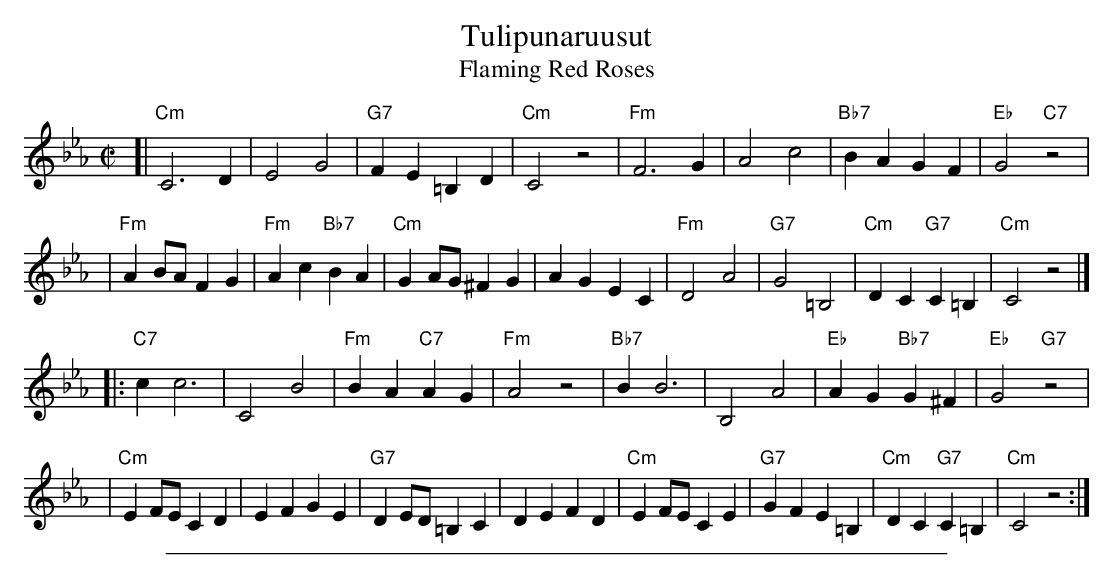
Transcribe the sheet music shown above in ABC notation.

X:1
T: Tulipunaruusut
T: Flaming Red Roses
M: C|
L: 1/4
K: Cm
[|"Cm"C3 D | E2G2 | "G7"FE =B,D | "Cm"C2 z2 \
| "Fm"F3 G | A2 c2 | "Bb7"BA GF | "Eb"G2 "C7"z2 |
| "Fm"AB/A/ FG | "Fm"Ac "Bb7"BA | "Cm"GA/G/ ^FG | AG EC \
| "Fm"D2 A2 | "G7"G2 =B,2 | "Cm"DC "G7"C=B, | "Cm"C2 z2 |]
|:"C7"c c3 | C2 B2 | "Fm"BA "C7"AG | "Fm"A2 z2 \
| "Bb7"B B3 | B,2 A2 | "Eb"AG "Bb7"G^F | "Eb"G2 "G7"z2 |
| "Cm"EF/E/ CD | EF GE | "G7"DE/D/ =B,C | DE FD \
| "Cm"EF/E/ CE | "G7"GF E=B, | "Cm"DC "G7"C=B, | "Cm"C2 z2 :|
